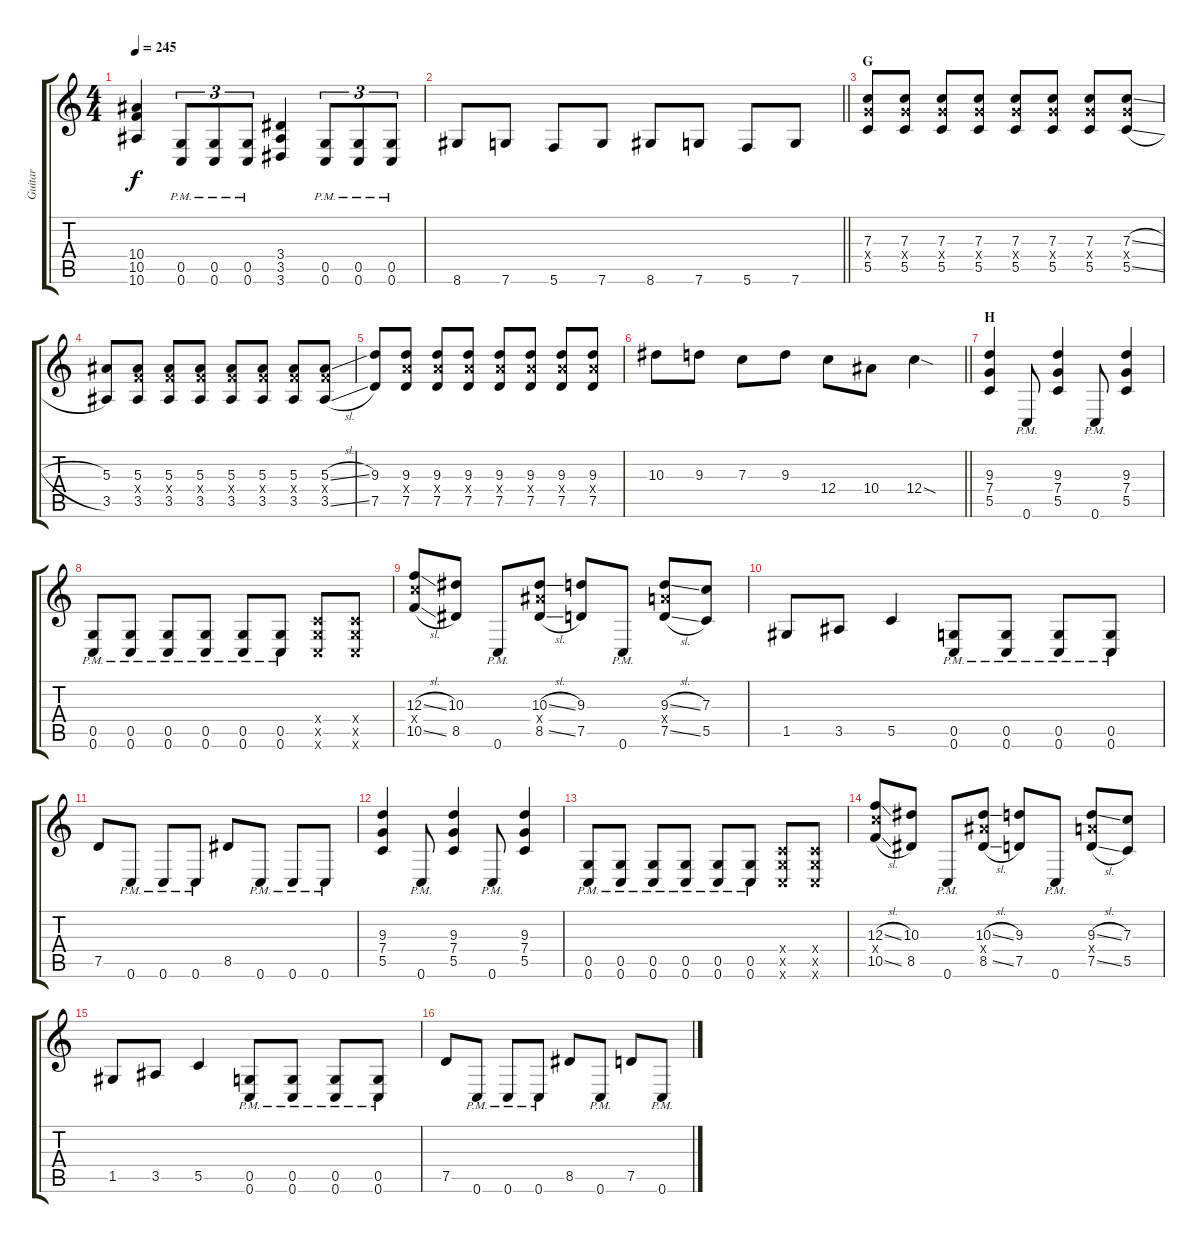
\track ("Guitar" "Guitar") {instrument distortionguitar}
\staff {score tabs}
\tuning (D4 A3 F3 C3 G2 C2) {hide}
\ts (4 4)
\tempo 245
\clef g2
\ks c
(10.4 10.5 10.6).4{dy f} (0.5{pm} 0.6{pm}).8{tu (3 2)} (0.5{pm} 0.6{pm}).8{tu (3 2)} (0.5{pm} 0.6{pm}).8{tu (3 2)} (3.4 3.5 3.6).4 (0.5{pm} 0.6{pm}).8{tu (3 2)} (0.5{pm} 0.6{pm}).8{tu (3 2)} (0.5{pm} 0.6{pm}).8{tu (3 2)} |
\barLineRight lightlight
8.6.8 7.6.8 5.6.8 7.6.8 8.6.8 7.6.8 5.6.8 7.6.8 |
\section ("" "G")
(7.3 7.4{x} 5.5).8 (7.3 7.4{x} 5.5).8 (7.3 7.4{x} 5.5).8 (7.3 7.4{x} 5.5).8 (7.3 7.4{x} 5.5).8 (7.3 7.4{x} 5.5).8 (7.3 7.4{x} 5.5).8 (7.3{sl} 7.4{x} 5.5{sl}).8 |
(5.3 3.5).8 (5.3 5.4{x} 3.5).8 (5.3 5.4{x} 3.5).8 (5.3 5.4{x} 3.5).8 (5.3 5.4{x} 3.5).8 (5.3 5.4{x} 3.5).8 (5.3 5.4{x} 3.5).8 (5.3{sl} 5.4{x} 3.5{sl}).8 |
(9.3 7.5).8 (9.3 9.4{x} 7.5).8 (9.3 9.4{x} 7.5).8 (9.3 9.4{x} 7.5).8 (9.3 9.4{x} 7.5).8 (9.3 9.4{x} 7.5).8 (9.3 9.4{x} 7.5).8 (9.3 9.4{x} 7.5).8 |
\barLineRight lightlight
10.3.8 9.3.8 7.3.8 9.3.8 12.4.8 10.4.8 12.4{sod}.4 |
\section ("" "H")
(9.3 7.4 5.5).4 0.6{pm}.8 (9.3 7.4 5.5).4 0.6{pm}.8 (9.3 7.4 5.5).4 |
(0.5{pm} 0.6{pm}).8 (0.5{pm} 0.6{pm}).8 (0.5{pm} 0.6{pm}).8 (0.5{pm} 0.6{pm}).8 (0.5{pm} 0.6{pm}).8 (0.5{pm} 0.6{pm}).8 (0.4{x} 0.5{x} 0.6{x}).8 (0.4{x} 0.5{x} 0.6{x}).8 |
(12.3{sl} 12.4{x} 10.5{sl}).8 (10.3 8.5).8 0.6{pm}.8 (10.3{sl} 10.4{x} 8.5{sl}).8 (9.3 7.5).8 0.6{pm}.8 (9.3{sl} 9.4{x} 7.5{sl}).8 (7.3 5.5).8 |
1.5.8 3.5.8 5.5.4 (0.5{pm} 0.6{pm}).8 (0.5{pm} 0.6{pm}).8 (0.5{pm} 0.6{pm}).8 (0.5{pm} 0.6{pm}).8 |
7.5.8 0.6{pm}.8 0.6{pm}.8 0.6{pm}.8 8.5.8 0.6{pm}.8 0.6{pm}.8 0.6{pm}.8 |
(9.3 7.4 5.5).4 0.6{pm}.8 (9.3 7.4 5.5).4 0.6{pm}.8 (9.3 7.4 5.5).4 |
(0.5{pm} 0.6{pm}).8 (0.5{pm} 0.6{pm}).8 (0.5{pm} 0.6{pm}).8 (0.5{pm} 0.6{pm}).8 (0.5{pm} 0.6{pm}).8 (0.5{pm} 0.6{pm}).8 (0.4{x} 0.5{x} 0.6{x}).8 (0.4{x} 0.5{x} 0.6{x}).8 |
(12.3{sl} 12.4{x} 10.5{sl}).8 (10.3 8.5).8 0.6{pm}.8 (10.3{sl} 10.4{x} 8.5{sl}).8 (9.3 7.5).8 0.6{pm}.8 (9.3{sl} 9.4{x} 7.5{sl}).8 (7.3 5.5).8 |
1.5.8 3.5.8 5.5.4 (0.5{pm} 0.6{pm}).8 (0.5{pm} 0.6{pm}).8 (0.5{pm} 0.6{pm}).8 (0.5{pm} 0.6{pm}).8 |
7.5.8 0.6{pm}.8 0.6{pm}.8 0.6{pm}.8 8.5.8 0.6{pm}.8 7.5.8 0.6{pm}.8
